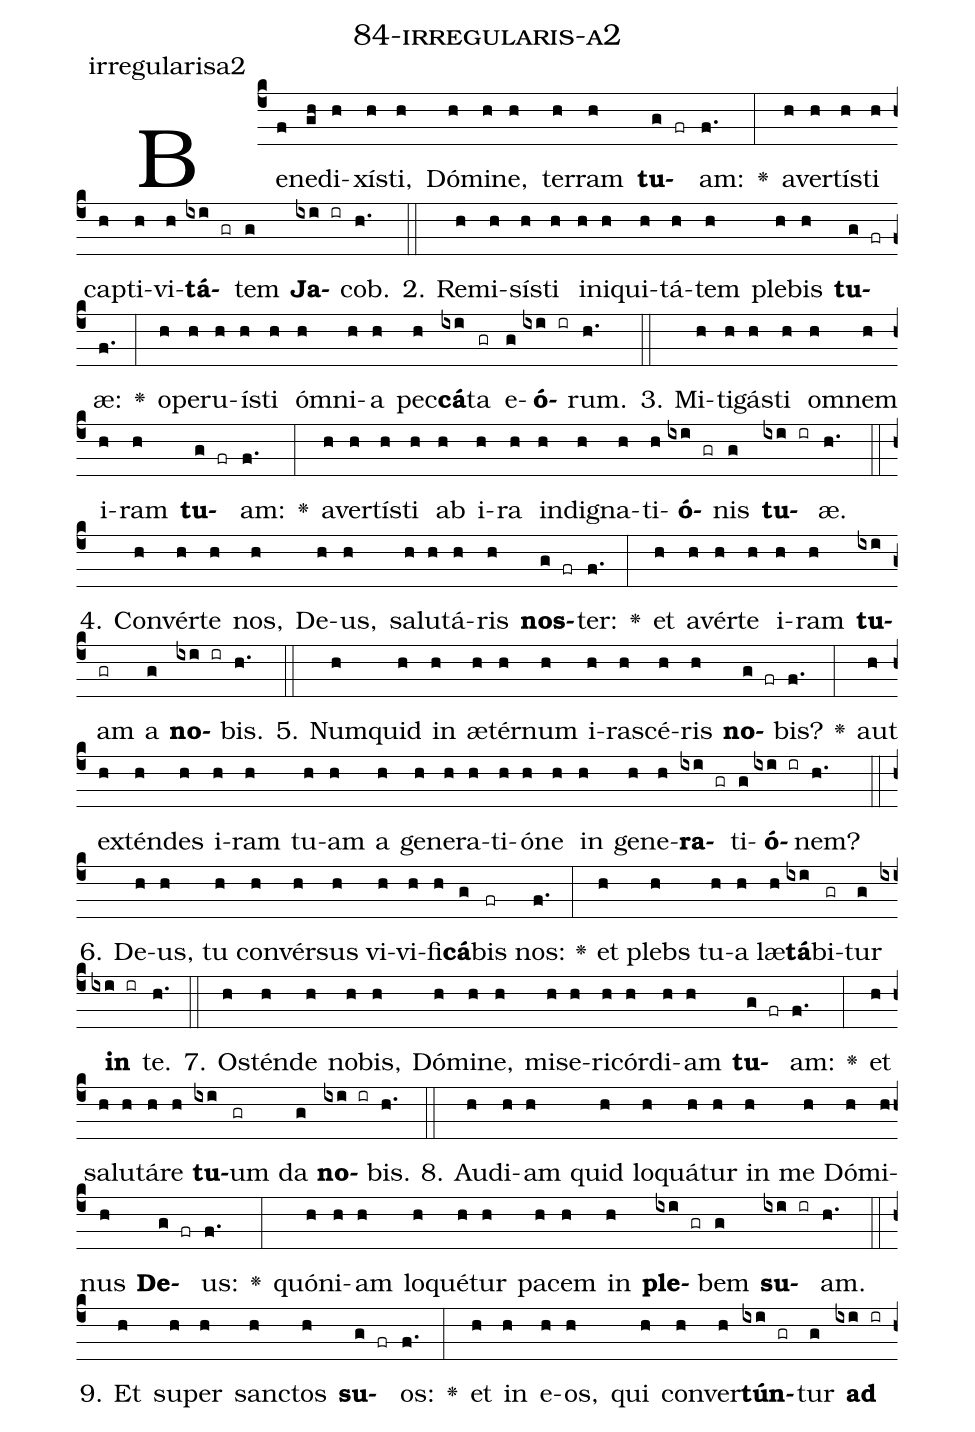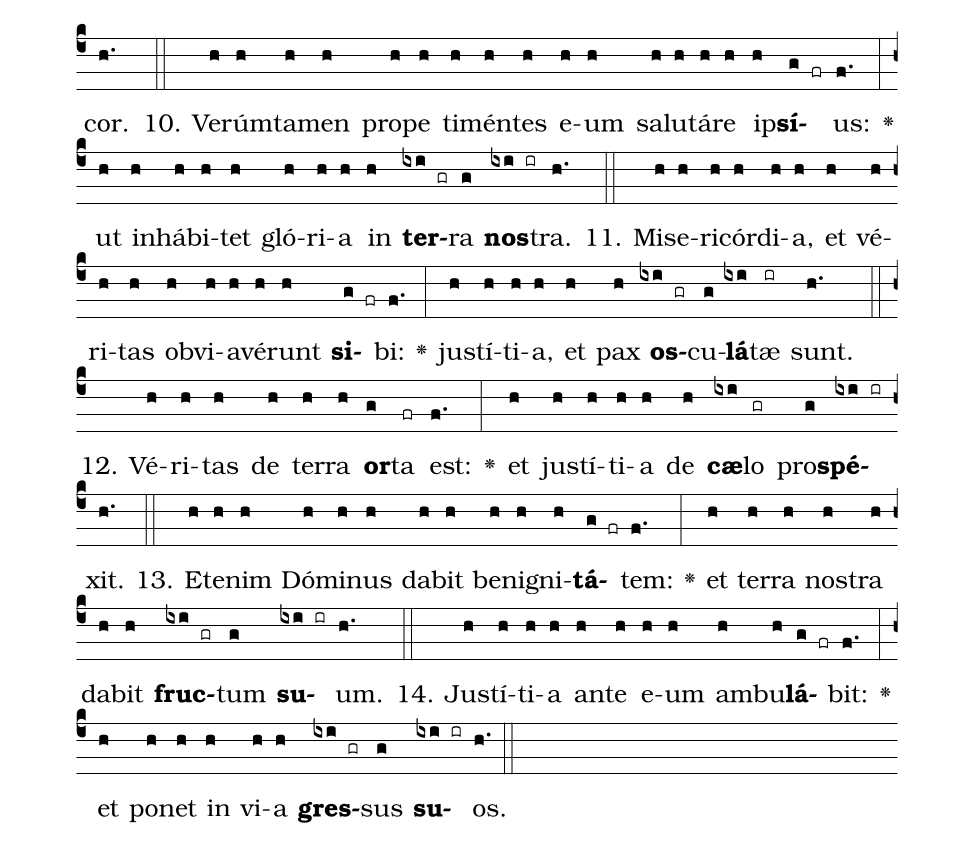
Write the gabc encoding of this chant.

name: 84-irregularis-a2;
annotation: irregularisa2;
%%
(c4)Be(f)ne(gh)di(h)xís(h)ti,(h) Dó(h)mi(h)ne,(h) ter(h)ram(h) <b>tu</b>(g fr)am:(f.) <v>\greheightstar</v>(:) a(h)ver(h)tís(h)ti(h) cap(h)ti(h)vi(h)<b>tá</b>(ixi gr)tem(g) <b>Ja</b>(ixi ir)cob.(h.) (::)
2. Re(h)mi(h)sís(h)ti(h) in(h)i(h)qui(h)tá(h)tem(h) ple(h)bis(h) <b>tu</b>(g fr)æ:(f.) <v>\greheightstar</v>(:) o(h)pe(h)ru(h)ís(h)ti(h) óm(h)ni(h)a(h) pec(h)<b>cá</b>(ixi)ta(gr) e(g)<b>ó</b>(ixi ir)rum.(h.) (::)
3. Mi(h)ti(h)gás(h)ti(h) om(h)nem(h) i(h)ram(h) <b>tu</b>(g fr)am:(f.) <v>\greheightstar</v>(:) a(h)ver(h)tís(h)ti(h) ab(h) i(h)ra(h) in(h)di(h)gna(h)ti(h)<b>ó</b>(ixi gr)nis(g) <b>tu</b>(ixi ir)æ.(h.) (::)
4. Con(h)vér(h)te(h) nos,(h) De(h)us,(h) sa(h)lu(h)tá(h)ris(h) <b>nos</b>(g fr)ter:(f.) <v>\greheightstar</v>(:) et(h) a(h)vér(h)te(h) i(h)ram(h) <b>tu</b>(ixi)am(gr) a(g) <b>no</b>(ixi ir)bis.(h.) (::)
5. Num(h)quid(h) in(h) æ(h)tér(h)num(h) i(h)ra(h)scé(h)ris(h) <b>no</b>(g fr)bis?(f.) <v>\greheightstar</v>(:) aut(h) ex(h)tén(h)des(h) i(h)ram(h) tu(h)am(h) a(h) ge(h)ne(h)ra(h)ti(h)ó(h)ne(h) in(h) ge(h)ne(h)<b>ra</b>(ixi gr)ti(g)<b>ó</b>(ixi ir)nem?(h.) (::)
6. De(h)us,(h) tu(h) con(h)vér(h)sus(h) vi(h)vi(h)fi(h)<b>cá</b>(g)bis(fr) nos:(f.) <v>\greheightstar</v>(:) et(h) plebs(h) tu(h)a(h) læ(h)<b>tá</b>(ixi)bi(gr)tur(g) <b>in</b>(ixi ir) te.(h.) (::)
7. Os(h)tén(h)de(h) no(h)bis,(h) Dó(h)mi(h)ne,(h) mi(h)se(h)ri(h)cór(h)di(h)am(h) <b>tu</b>(g fr)am:(f.) <v>\greheightstar</v>(:) et(h) sa(h)lu(h)tá(h)re(h) <b>tu</b>(ixi)um(gr) da(g) <b>no</b>(ixi ir)bis.(h.) (::)
8. Au(h)di(h)am(h) quid(h) lo(h)quá(h)tur(h) in(h) me(h) Dó(h)mi(h)nus(h) <b>De</b>(g fr)us:(f.) <v>\greheightstar</v>(:) quón(h)i(h)am(h) lo(h)qué(h)tur(h) pa(h)cem(h) in(h) <b>ple</b>(ixi gr)bem(g) <b>su</b>(ixi ir)am.(h.) (::)
9. Et(h) su(h)per(h) sanc(h)tos(h) <b>su</b>(g fr)os:(f.) <v>\greheightstar</v>(:) et(h) in(h) e(h)os,(h) qui(h) con(h)ver(h)<b>tún</b>(ixi gr)tur(g) <b>ad</b>(ixi ir) cor.(h.) (::)
10. Ve(h)rúm(h)ta(h)men(h) pro(h)pe(h) ti(h)mén(h)tes(h) e(h)um(h) sa(h)lu(h)tá(h)re(h) ip(h)<b>sí</b>(g fr)us:(f.) <v>\greheightstar</v>(:) ut(h) in(h)há(h)bi(h)tet(h) gló(h)ri(h)a(h) in(h) <b>ter</b>(ixi gr)ra(g) <b>nos</b>(ixi ir)tra.(h.) (::)
11. Mi(h)se(h)ri(h)cór(h)di(h)a,(h) et(h) vé(h)ri(h)tas(h) ob(h)vi(h)a(h)vé(h)runt(h) <b>si</b>(g fr)bi:(f.) <v>\greheightstar</v>(:) jus(h)tí(h)ti(h)a,(h) et(h) pax(h) <b>os</b>(ixi gr)cu(g)<b>lá</b>(ixi)tæ(ir) sunt.(h.) (::)
12. Vé(h)ri(h)tas(h) de(h) ter(h)ra(h) <b>or</b>(g)ta(fr) est:(f.) <v>\greheightstar</v>(:) et(h) jus(h)tí(h)ti(h)a(h) de(h) <b>cæ</b>(ixi)lo(gr) pro(g)<b>spé</b>(ixi ir)xit.(h.) (::)
13. Et(h)e(h)nim(h) Dó(h)mi(h)nus(h) da(h)bit(h) be(h)ni(h)gni(h)<b>tá</b>(g fr)tem:(f.) <v>\greheightstar</v>(:) et(h) ter(h)ra(h) nos(h)tra(h) da(h)bit(h) <b>fruc</b>(ixi gr)tum(g) <b>su</b>(ixi ir)um.(h.) (::)
14. Jus(h)tí(h)ti(h)a(h) an(h)te(h) e(h)um(h) am(h)bu(h)<b>lá</b>(g fr)bit:(f.) <v>\greheightstar</v>(:) et(h) po(h)net(h) in(h) vi(h)a(h) <b>gres</b>(ixi gr)sus(g) <b>su</b>(ixi ir)os.(h.) (::)
